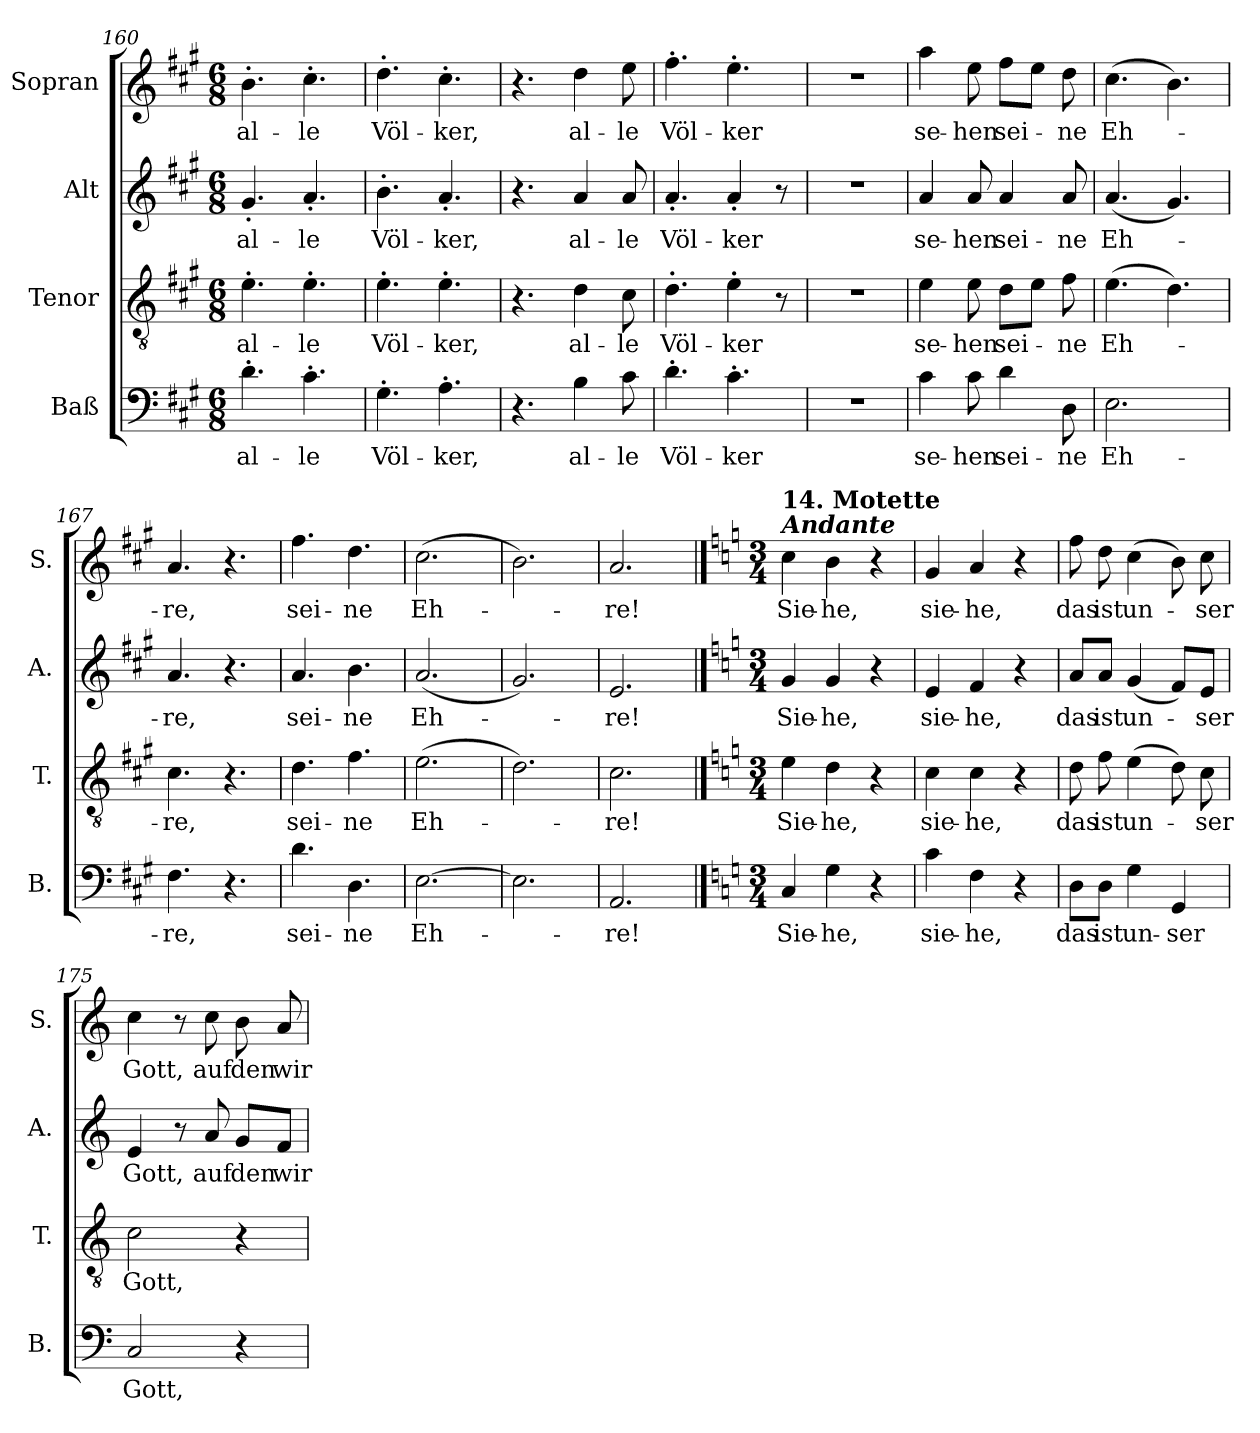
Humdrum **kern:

**kern	**text	**kern	**text	**kern	**text	**kern	**text
*part4	*part4	*part3	*part3	*part2	*part2	*part1	*part1
*staff4	*staff4	*staff3	*staff3	*staff2	*staff2	*staff1	*staff1
*I"Baß	*	*I"Tenor	*	*I"Alt	*	*I"Sopran	*
*I'B.	*	*I'T.	*	*I'A.	*	*I'S.	*
*clefF4	*	*clefGv2	*	*clefG2	*	*clefG2	*
*k[f#c#g#]	*	*k[f#c#g#]	*	*k[f#c#g#]	*	*k[f#c#g#]	*
*A:	*	*A:	*	*A:	*	*A:	*
*M6/8	*	*M6/8	*	*M6/8	*	*M6/8	*
=160	=160	=160	=160	=160	=160	=160	=160
!	!LO:LY:b	!	!LO:LY:b	!	!LO:LY:b	!	!LO:LY:b
4.d'>\	al-	4.e'>\	al-	4.g#'</	al-	4.b'>\	al-
!	!LO:LY:b	!	!LO:LY:b	!	!LO:LY:b	!	!LO:LY:b
4.c#'>\	-le	4.e'>\	-le	4.a'</	-le	4.cc#'>\	-le
=161	=161	=161	=161	=161	=161	=161	=161
!	!LO:LY:b	!	!LO:LY:b	!	!LO:LY:b	!	!LO:LY:b
4.G#'>\	Völ-	4.e'>\	Völ-	4.b'>\	Völ-	4.dd'>\	Völ-
!	!LO:LY:b	!	!LO:LY:b	!	!LO:LY:b	!	!LO:LY:b
4.A'>\	-ker,	4.e'>\	-ker,	4.a'</	-ker,	4.cc#'>\	-ker,
!!LO:PB:g=z
=162	=162	=162	=162	=162	=162	=162	=162
4.r	.	4.r	.	4.r	.	4.r	.
!	!LO:LY:b	!	!LO:LY:b	!	!LO:LY:b	!	!LO:LY:b
4B\	al-	4d\	al-	4a/	al-	4dd\	al-
!	!LO:LY:b	!	!LO:LY:b	!	!LO:LY:b	!	!LO:LY:b
8c#\	-le	8c#\	-le	8a/	-le	8ee\	-le
=163	=163	=163	=163	=163	=163	=163	=163
!	!LO:LY:b	!	!LO:LY:b	!	!LO:LY:b	!	!LO:LY:b
4.d'>\	Völ-	4.d'>\	Völ-	4.a'</	Völ-	4.ff#'>\	Völ-
!	!LO:LY:b	!	!LO:LY:b	!	!LO:LY:b	!	!LO:LY:b
4.c#'>\	-ker	4e'>\	-ker	4a'</	-ker	4.ee'>\	-ker
.	.	8r	.	8r	.	.	.
=164	=164	=164	=164	=164	=164	=164	=164
2.r	.	2.r	.	2.r	.	2.r	.
=165	=165	=165	=165	=165	=165	=165	=165
!	!LO:LY:b	!	!LO:LY:b	!	!LO:LY:b	!	!LO:LY:b
4c#\	se-	4e\	se-	4a/	se-	4aa\	se-
!	!LO:LY:b	!	!LO:LY:b	!	!LO:LY:b	!	!LO:LY:b
8c#\	-hen	8e\	-hen	8a/	-hen	8ee\	-hen
!	!LO:LY:b	!	!LO:LY:b	!	!LO:LY:b	!	!LO:LY:b
4d\	sei-	8d\L	sei-	4a/	sei-	8ff#\L	sei-
.	.	8e\J	.	.	.	8ee\J	.
!	!LO:LY:b	!	!LO:LY:b	!	!LO:LY:b	!	!LO:LY:b
8D\	-ne	8f#\	-ne	8a/	-ne	8dd\	-ne
=166	=166	=166	=166	=166	=166	=166	=166
!	!LO:LY:b	!	!LO:LY:b	!	!LO:LY:b	!	!LO:LY:b
2.E\	Eh-	(>4.e\	Eh-	(<4.a/	Eh-	(>4.cc#\	Eh-
.	.	4.d\)	.	4.g#/)	.	4.b\)	.
=167	=167	=167	=167	=167	=167	=167	=167
!	!LO:LY:b	!	!LO:LY:b	!	!LO:LY:b	!	!LO:LY:b
4.F#\	-re,	4.c#\	-re,	4.a/	-re,	4.a/	-re,
4.r	.	4.r	.	4.r	.	4.r	.
=168	=168	=168	=168	=168	=168	=168	=168
!	!LO:LY:b	!	!LO:LY:b	!	!LO:LY:b	!	!LO:LY:b
4.d\	sei-	4.d\	sei-	4.a/	sei-	4.ff#\	sei-
!	!LO:LY:b	!	!LO:LY:b	!	!LO:LY:b	!	!LO:LY:b
4.D\	-ne	4.f#\	-ne	4.b\	-ne	4.dd\	-ne
=169	=169	=169	=169	=169	=169	=169	=169
!	!LO:LY:b	!	!LO:LY:b	!	!LO:LY:b	!	!LO:LY:b
[2.E\	Eh-	(>2.e\	Eh-	(<2.a/	Eh-	(>2.cc#\	Eh-
=170	=170	=170	=170	=170	=170	=170	=170
2.E\]	.	2.d\)	.	2.g#/)	.	2.b\)	.
=171	=171	=171	=171	=171	=171	=171	=171
!	!LO:LY:b	!	!LO:LY:b	!	!LO:LY:b	!	!LO:LY:b
2.AA/	-re!	2.c#\	-re!	2.e/	-re!	2.a/	-re!
!!LO:LB:g=z
==172	==172	==172	==172	==172	==172	==172	==172
*k[]	*	*k[]	*	*k[]	*	*k[]	*
*C:	*	*C:	*	*C:	*	*C:	*
*M3/4	*	*M3/4	*	*M3/4	*	*M3/4	*
!	!	!	!	!	!	!LO:TX:a:Bi:t=Andante	!
!	!	!	!	!	!	!LO:TX:a:B:t=14. Motette	!
!	!LO:LY:b	!	!LO:LY:b	!	!LO:LY:b	!	!LO:LY:b
4C/	Sie-	4e\	Sie-	4g/	Sie-	4cc\	Sie-
!	!LO:LY:b	!	!LO:LY:b	!	!LO:LY:b	!	!LO:LY:b
4G\	-he,	4d\	-he,	4g/	-he,	4b\	-he,
4r	.	4r	.	4r	.	4r	.
=173	=173	=173	=173	=173	=173	=173	=173
!	!LO:LY:b	!	!LO:LY:b	!	!LO:LY:b	!	!LO:LY:b
4c\	sie-	4c\	sie-	4e/	sie-	4g/	sie-
!	!LO:LY:b	!	!LO:LY:b	!	!LO:LY:b	!	!LO:LY:b
4F\	-he,	4c\	-he,	4f/	-he,	4a/	-he,
4r	.	4r	.	4r	.	4r	.
=174	=174	=174	=174	=174	=174	=174	=174
!	!LO:LY:b	!	!LO:LY:b	!	!LO:LY:b	!	!LO:LY:b
8D\L	das	8d\	das	8a/L	das	8ff\	das
!	!LO:LY:b	!	!LO:LY:b	!	!LO:LY:b	!	!LO:LY:b
8D\J	ist	8f\	ist	8a/J	ist	8dd\	ist
!	!LO:LY:b	!	!LO:LY:b	!	!LO:LY:b	!	!LO:LY:b
4G\	un-	(>4e\	un-	(<4g/	un-	(>4cc\	un-
!	!LO:LY:b	!	!	!	!	!	!
4GG/	-ser	8d\)	.	8f/L)	.	8b\)	.
!	!	!	!LO:LY:b	!	!LO:LY:b	!	!LO:LY:b
.	.	8c\	-ser	8e/J	-ser	8cc\	-ser
=175	=175	=175	=175	=175	=175	=175	=175
!	!LO:LY:b	!	!LO:LY:b	!	!LO:LY:b	!	!LO:LY:b
2C/	Gott,	2c\	Gott,	4e/	Gott,	4cc\	Gott,
.	.	.	.	8r	.	8r	.
!	!	!	!	!	!LO:LY:b	!	!LO:LY:b
.	.	.	.	8a/	auf	8cc\	auf
!	!	!	!	!	!LO:LY:b	!	!LO:LY:b
4r	.	4r	.	8g/L	den	8b\	den
!	!	!	!	!	!LO:LY:b	!	!LO:LY:b
.	.	.	.	8f/J	wir	8a/	wir
=	=	=	=	=	=	=	=
*-	*-	*-	*-	*-	*-	*-	*-
